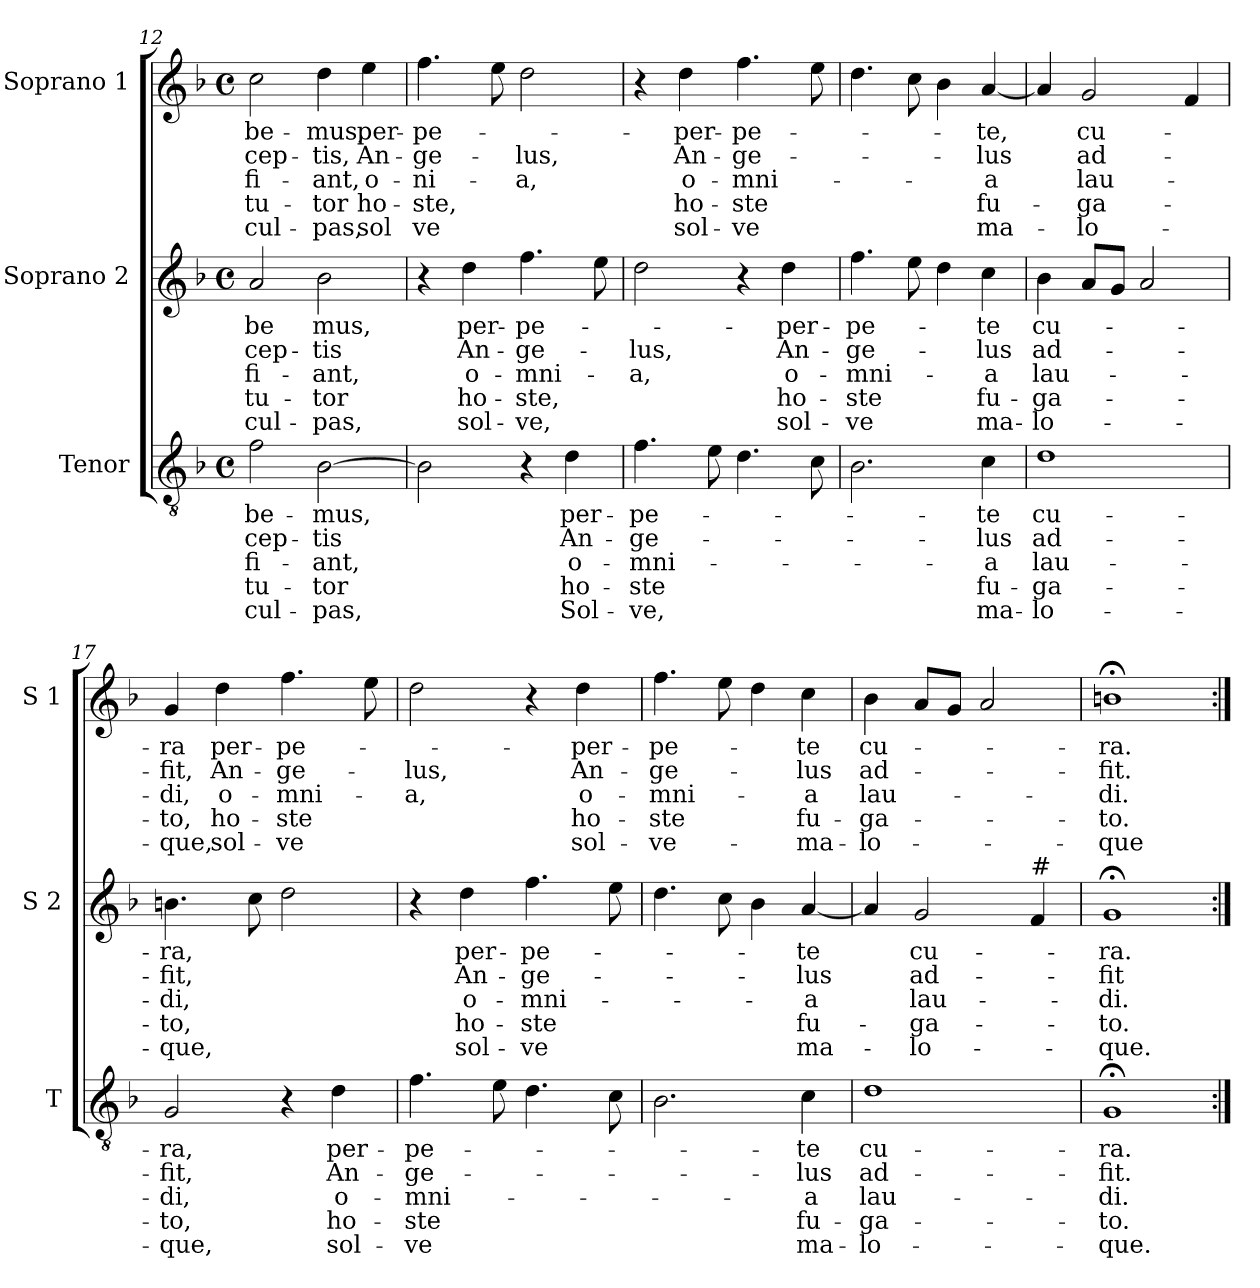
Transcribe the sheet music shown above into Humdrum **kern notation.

**kern	**text	**text	**text	**text	**text	**kern	**text	**text	**text	**text	**text	**kern	**text	**text	**text	**text	**text
*part3	*part3	*part3	*part3	*part3	*part3	*part2	*part2	*part2	*part2	*part2	*part2	*part1	*part1	*part1	*part1	*part1	*part1
*staff3	*staff3	*staff3	*staff3	*staff3	*staff3	*staff2	*staff2	*staff2	*staff2	*staff2	*staff2	*staff1	*staff1	*staff1	*staff1	*staff1	*staff1
*I"Tenor	*	*	*	*	*	*I"Soprano 2	*	*	*	*	*	*I"Soprano 1	*	*	*	*	*
*I'T	*	*	*	*	*	*I'S 2	*	*	*	*	*	*I'S 1	*	*	*	*	*
*clefGv2	*	*	*	*	*	*clefG2	*	*	*	*	*	*clefG2	*	*	*	*	*
*k[b-]	*	*	*	*	*	*k[b-]	*	*	*	*	*	*k[b-]	*	*	*	*	*
*F:	*	*	*	*	*	*F:	*	*	*	*	*	*F:	*	*	*	*	*
*M4/4	*	*	*	*	*	*M4/4	*	*	*	*	*	*M4/4	*	*	*	*	*
*met(c)	*	*	*	*	*	*met(c)	*	*	*	*	*	*met(c)	*	*	*	*	*
=12	=12	=12	=12	=12	=12	=12	=12	=12	=12	=12	=12	=12	=12	=12	=12	=12	=12
!	!LO:LY:b	!LO:LY:b	!LO:LY:b	!LO:LY:b	!LO:LY:b	!	!LO:LY:b	!LO:LY:b	!LO:LY:b	!LO:LY:b	!LO:LY:b	!	!LO:LY:b	!LO:LY:b	!LO:LY:b	!LO:LY:b	!LO:LY:b
2f\	-be-	-cep-	fi-	tu-	cul-	2a/	-be	-cep-	fi-	tu-	cul-	2cc\	-be-	-cep-	fi-	tu-	cul-
!	!LO:LY:b	!LO:LY:b	!LO:LY:b	!LO:LY:b	!LO:LY:b	!	!LO:LY:b	!LO:LY:b	!LO:LY:b	!LO:LY:b	!LO:LY:b	!	!LO:LY:b	!LO:LY:b	!LO:LY:b	!LO:LY:b	!LO:LY:b
[2B-\	-mus,	-tis	-ant,	-tor	-pas,	2b-\	mus,	-tis	-ant,	-tor	-pas,	4dd\	-mus,	-tis,	-ant,	-tor	-pas,
!	!	!	!	!	!	!	!	!	!	!	!	!	!LO:LY:b	!LO:LY:b	!LO:LY:b	!LO:LY:b	!LO:LY:b
.	.	.	.	.	.	.	.	.	.	.	.	4ee\	per-	An-	o-	ho-	sol
!!LO:PB:g=z
=13	=13	=13	=13	=13	=13	=13	=13	=13	=13	=13	=13	=13	=13	=13	=13	=13	=13
!	!	!	!	!	!	!	!	!	!	!	!	!	!LO:LY:b	!LO:LY:b	!LO:LY:b	!LO:LY:b	!LO:LY:b
2B-\]	.	.	.	.	.	4r	.	.	.	.	.	4.ff\	-pe-	-ge-	-ni-	-ste,	ve
!	!	!	!	!	!	!	!LO:LY:b	!LO:LY:b	!LO:LY:b	!LO:LY:b	!LO:LY:b	!	!	!	!	!	!
.	.	.	.	.	.	4dd\	per-	An-	o-	ho-	sol-	.	.	.	.	.	.
.	.	.	.	.	.	.	.	.	.	.	.	8ee\	.	.	.	.	.
!	!	!	!	!	!	!	!LO:LY:b	!LO:LY:b	!LO:LY:b	!LO:LY:b	!LO:LY:b	!	!	!LO:LY:b	!LO:LY:b	!	!
4r	.	.	.	.	.	4.ff\	-pe-	-ge-	-mni-	-ste,	-ve,	2dd\	.	-lus,	-a,	.	.
!	!LO:LY:b	!LO:LY:b	!LO:LY:b	!LO:LY:b	!LO:LY:b	!	!	!	!	!	!	!	!	!	!	!	!
4d\	per-	An-	o-	ho-	Sol-	.	.	.	.	.	.	.	.	.	.	.	.
.	.	.	.	.	.	8ee\	.	.	.	.	.	.	.	.	.	.	.
=14	=14	=14	=14	=14	=14	=14	=14	=14	=14	=14	=14	=14	=14	=14	=14	=14	=14
!	!LO:LY:b	!LO:LY:b	!LO:LY:b	!LO:LY:b	!LO:LY:b	!	!	!LO:LY:b	!LO:LY:b	!	!	!	!	!	!	!	!
4.f\	-pe-	-ge-	-mni-	-ste	-ve,	2dd\	.	-lus,	-a,	.	.	4r	.	.	.	.	.
!	!	!	!	!	!	!	!	!	!	!	!	!	!LO:LY:b	!LO:LY:b	!LO:LY:b	!LO:LY:b	!LO:LY:b
.	.	.	.	.	.	.	.	.	.	.	.	4dd\	per-	An-	o-	ho-	sol-
8e\	.	.	.	.	.	.	.	.	.	.	.	.	.	.	.	.	.
!	!	!	!	!	!	!	!	!	!	!	!	!	!LO:LY:b	!LO:LY:b	!LO:LY:b	!LO:LY:b	!LO:LY:b
4.d\	.	.	.	.	.	4r	.	.	.	.	.	4.ff\	-pe-	-ge-	-mni-	-ste	-ve
!	!	!	!	!	!	!	!LO:LY:b	!LO:LY:b	!LO:LY:b	!LO:LY:b	!LO:LY:b	!	!	!	!	!	!
.	.	.	.	.	.	4dd\	per-	An-	o-	ho-	sol-	.	.	.	.	.	.
8c\	.	.	.	.	.	.	.	.	.	.	.	8ee\	.	.	.	.	.
=15	=15	=15	=15	=15	=15	=15	=15	=15	=15	=15	=15	=15	=15	=15	=15	=15	=15
!	!	!	!	!	!	!	!LO:LY:b	!LO:LY:b	!LO:LY:b	!LO:LY:b	!LO:LY:b	!	!	!	!	!	!
2.B-\	.	.	.	.	.	4.ff\	-pe-	-ge-	-mni-	-ste	-ve	4.dd\	.	.	.	.	.
.	.	.	.	.	.	8ee\	.	.	.	.	.	8cc\	.	.	.	.	.
.	.	.	.	.	.	4dd\	.	.	.	.	.	4b-\	.	.	.	.	.
!	!LO:LY:b	!LO:LY:b	!LO:LY:b	!LO:LY:b	!LO:LY:b	!	!LO:LY:b	!LO:LY:b	!LO:LY:b	!LO:LY:b	!LO:LY:b	!	!LO:LY:b	!LO:LY:b	!LO:LY:b	!LO:LY:b	!LO:LY:b
4c\	-te	-lus	-a	fu-	ma-	4cc\	-te	-lus	-a	fu-	ma-	[4a/	-te,	-lus	-a	fu-	ma-
=16	=16	=16	=16	=16	=16	=16	=16	=16	=16	=16	=16	=16	=16	=16	=16	=16	=16
!	!LO:LY:b	!LO:LY:b	!LO:LY:b	!LO:LY:b	!LO:LY:b	!	!LO:LY:b	!LO:LY:b	!LO:LY:b	!LO:LY:b	!LO:LY:b	!	!	!	!	!	!
1d	cu-	ad-	lau-	-ga-	-lo-	4b-\	cu-	ad-	lau-	-ga-	-lo-	4a/]	.	.	.	.	.
!	!	!	!	!	!	!	!	!	!	!	!	!	!LO:LY:b	!LO:LY:b	!LO:LY:b	!LO:LY:b	!LO:LY:b
.	.	.	.	.	.	8a/L	.	.	.	.	.	2g/	cu-	ad-	lau-	-ga-	-lo-
.	.	.	.	.	.	8g/J	.	.	.	.	.	.	.	.	.	.	.
.	.	.	.	.	.	2a/	.	.	.	.	.	.	.	.	.	.	.
.	.	.	.	.	.	.	.	.	.	.	.	4f/	.	.	.	.	.
!!LO:LB:g=z
=17	=17	=17	=17	=17	=17	=17	=17	=17	=17	=17	=17	=17	=17	=17	=17	=17	=17
!	!LO:LY:b	!LO:LY:b	!LO:LY:b	!LO:LY:b	!LO:LY:b	!	!LO:LY:b	!LO:LY:b	!LO:LY:b	!LO:LY:b	!LO:LY:b	!	!LO:LY:b	!LO:LY:b	!LO:LY:b	!LO:LY:b	!LO:LY:b
2G/	-ra,	-fit,	-di,	-to,	-que,	4.bn\	-ra,	-fit,	-di,	-to,	-que,	4g/	-ra	-fit,	-di,	-to,	-que,
!	!	!	!	!	!	!	!	!	!	!	!	!	!LO:LY:b	!LO:LY:b	!LO:LY:b	!LO:LY:b	!LO:LY:b
.	.	.	.	.	.	.	.	.	.	.	.	4dd\	per-	An-	o-	ho-	sol-
.	.	.	.	.	.	8cc\	.	.	.	.	.	.	.	.	.	.	.
!	!	!	!	!	!	!	!	!	!	!	!	!	!LO:LY:b	!LO:LY:b	!LO:LY:b	!LO:LY:b	!LO:LY:b
4r	.	.	.	.	.	2dd\	.	.	.	.	.	4.ff\	-pe-	-ge-	-mni-	-ste	-ve
!	!LO:LY:b	!LO:LY:b	!LO:LY:b	!LO:LY:b	!LO:LY:b	!	!	!	!	!	!	!	!	!	!	!	!
4d\	per-	An-	o-	ho-	sol-	.	.	.	.	.	.	.	.	.	.	.	.
.	.	.	.	.	.	.	.	.	.	.	.	8ee\	.	.	.	.	.
=18	=18	=18	=18	=18	=18	=18	=18	=18	=18	=18	=18	=18	=18	=18	=18	=18	=18
!	!LO:LY:b	!LO:LY:b	!LO:LY:b	!LO:LY:b	!LO:LY:b	!	!	!	!	!	!	!	!	!LO:LY:b	!LO:LY:b	!	!
4.f\	-pe-	-ge-	-mni-	-ste	-ve	4r	.	.	.	.	.	2dd\	.	-lus,	-a,	.	.
!	!	!	!	!	!	!	!LO:LY:b	!LO:LY:b	!LO:LY:b	!LO:LY:b	!LO:LY:b	!	!	!	!	!	!
.	.	.	.	.	.	4dd\	per-	An-	o-	ho-	sol-	.	.	.	.	.	.
8e\	.	.	.	.	.	.	.	.	.	.	.	.	.	.	.	.	.
!	!	!	!	!	!	!	!LO:LY:b	!LO:LY:b	!LO:LY:b	!LO:LY:b	!LO:LY:b	!	!	!	!	!	!
4.d\	.	.	.	.	.	4.ff\	-pe-	-ge-	-mni-	-ste	-ve	4r	.	.	.	.	.
!	!	!	!	!	!	!	!	!	!	!	!	!	!LO:LY:b	!LO:LY:b	!LO:LY:b	!LO:LY:b	!LO:LY:b
.	.	.	.	.	.	.	.	.	.	.	.	4dd\	per-	An-	o-	ho-	sol-
8c\	.	.	.	.	.	8ee\	.	.	.	.	.	.	.	.	.	.	.
=19	=19	=19	=19	=19	=19	=19	=19	=19	=19	=19	=19	=19	=19	=19	=19	=19	=19
!	!	!	!	!	!	!	!	!	!	!	!	!	!LO:LY:b	!LO:LY:b	!LO:LY:b	!LO:LY:b	!LO:LY:b
2.B-\	.	.	.	.	.	4.dd\	.	.	.	.	.	4.ff\	-pe-	-ge-	-mni-	-ste	-ve-
.	.	.	.	.	.	8cc\	.	.	.	.	.	8ee\	.	.	.	.	.
.	.	.	.	.	.	4b-\	.	.	.	.	.	4dd\	.	.	.	.	.
!	!LO:LY:b	!LO:LY:b	!LO:LY:b	!LO:LY:b	!LO:LY:b	!	!LO:LY:b	!LO:LY:b	!LO:LY:b	!LO:LY:b	!LO:LY:b	!	!LO:LY:b	!LO:LY:b	!LO:LY:b	!LO:LY:b	!LO:LY:b
4c\	-te	-lus	-a	fu-	ma-	[4a/	-te	-lus	-a	fu-	ma-	4cc\	-te	-lus	-a	fu-	-ma-
=20	=20	=20	=20	=20	=20	=20	=20	=20	=20	=20	=20	=20	=20	=20	=20	=20	=20
!	!LO:LY:b	!LO:LY:b	!LO:LY:b	!LO:LY:b	!LO:LY:b	!	!	!	!	!	!	!	!LO:LY:b	!LO:LY:b	!LO:LY:b	!LO:LY:b	!LO:LY:b
1d	cu-	ad-	lau-	-ga-	-lo-	4a/]	.	.	.	.	.	4b-\	cu-	ad-	lau-	-ga-	-lo-
!	!	!	!	!	!	!	!LO:LY:b	!LO:LY:b	!LO:LY:b	!LO:LY:b	!LO:LY:b	!	!	!	!	!	!
.	.	.	.	.	.	2g/	cu-	ad-	lau-	-ga-	-lo-	8a/L	.	.	.	.	.
.	.	.	.	.	.	.	.	.	.	.	.	8g/J	.	.	.	.	.
.	.	.	.	.	.	.	.	.	.	.	.	2a/	.	.	.	.	.
!	!	!	!	!	!	!LO:TX:a:t=#	!	!	!	!	!	!	!	!	!	!	!
.	.	.	.	.	.	4f/	.	.	.	.	.	.	.	.	.	.	.
=21	=21	=21	=21	=21	=21	=21	=21	=21	=21	=21	=21	=21	=21	=21	=21	=21	=21
!	!LO:LY:b	!LO:LY:b	!LO:LY:b	!LO:LY:b	!LO:LY:b	!	!LO:LY:b	!LO:LY:b	!LO:LY:b	!LO:LY:b	!LO:LY:b	!	!LO:LY:b	!LO:LY:b	!LO:LY:b	!LO:LY:b	!LO:LY:b
1G;<	-ra.	-fit.	-di.	-to.	-que.	1g;<	-ra.	-fit	-di.	-to.	-que.	1bn;<	-ra.	-fit.	-di.	-to.	-que
=:|!	=:|!	=:|!	=:|!	=:|!	=:|!	=:|!	=:|!	=:|!	=:|!	=:|!	=:|!	=:|!	=:|!	=:|!	=:|!	=:|!	=:|!
*-	*-	*-	*-	*-	*-	*-	*-	*-	*-	*-	*-	*-	*-	*-	*-	*-	*-
